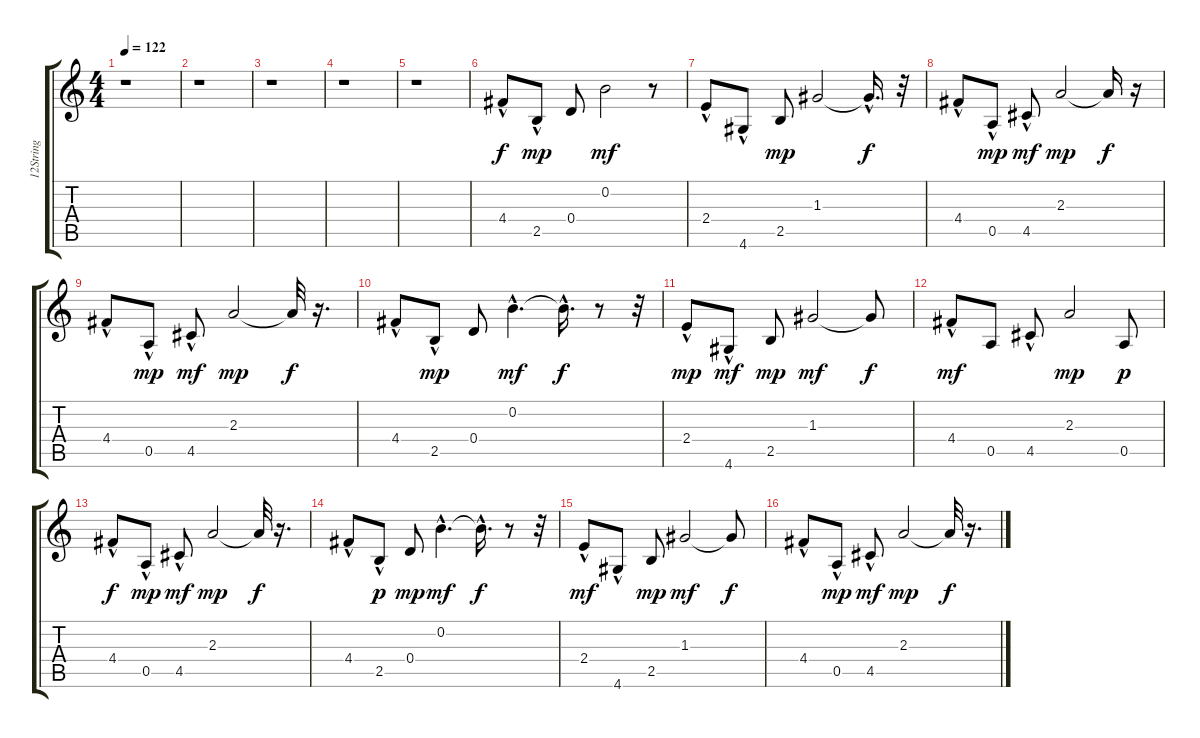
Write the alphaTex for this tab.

\track ("12String" "12String") {instrument acousticguitarsteel}
\staff {score tabs}
\tuning (E4 B3 G3 D3 A2 E2) {hide}
\ts (4 4)
\tempo 122
\clef g2
\ks c
r.1{dy f} |
r.1 |
r.1 |
r.1 |
r.1 |
4.4{hac}.8 2.5{hac}.8{dy mp} 0.4.8 0.2.2{dy mf} r.8 |
2.4{hac}.8 4.6{hac}.8 2.5.8{dy mp} 1.3.2 1.3{hac t}.16{d dy f} r.32 |
4.4{hac}.8 0.5{hac}.8{dy mp} 4.5{hac}.8{dy mf} 2.3.2{dy mp} 2.3{t}.16{dy f} r.16 |
4.4{hac}.8 0.5{hac}.8{dy mp} 4.5{hac}.8{dy mf} 2.3.2{dy mp} 2.3{t}.32{dy f} r.16{d} |
4.4{hac}.8 2.5{hac}.8{dy mp} 0.4.8 0.2{hac}.4{d dy mf} 0.2{hac t}.16{d dy f} r.8 r.32 |
2.4{hac}.8{dy mp} 4.6{hac}.8{dy mf} 2.5.8{dy mp} 1.3.2{dy mf} 1.3{t}.8{dy f} |
4.4{hac}.8{dy mf} 0.5.8 4.5{hac}.8 2.3.2{dy mp} 0.5.8{dy p} |
4.4{hac}.8{dy f} 0.5{hac}.8{dy mp} 4.5{hac}.8{dy mf} 2.3.2{dy mp} 2.3{t}.32{dy f} r.16{d} |
4.4{hac}.8 2.5{hac}.8{dy p} 0.4.8{dy mp} 0.2{hac}.4{d dy mf} 0.2{hac t}.16{d dy f} r.8 r.32 |
2.4{hac}.8{dy mf} 4.6{hac}.8 2.5.8{dy mp} 1.3.2{dy mf} 1.3{t}.8{dy f} |
4.4{hac}.8 0.5{hac}.8{dy mp} 4.5{hac}.8{dy mf} 2.3.2{dy mp} 2.3{t}.32{dy f} r.16{d}
